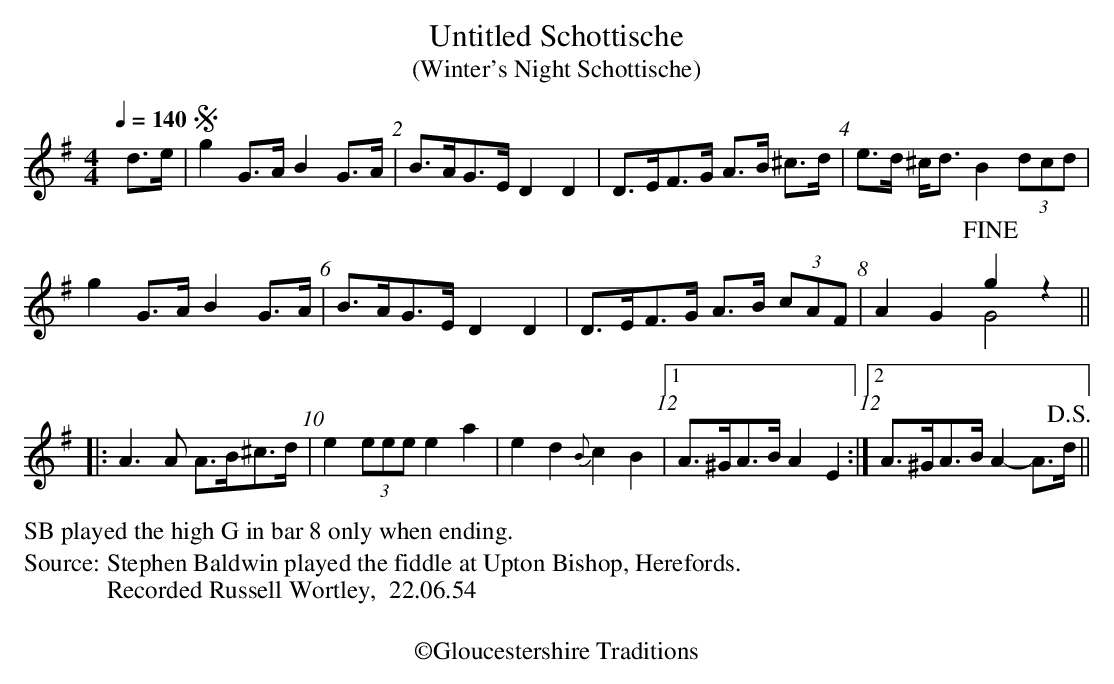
X:1
T:Untitled Schottische
T:(Winter's Night Schottische)
U:N=!fine!
U:Q=!D.S.!
Q:1/4=140
M:4/4
L:1/8
K:G
x/8d>e |S g2 G>A B2 G>A | B>AG>E D2 D2 | D>EF>G A>B ^c>d | e>d ^c<d B2 (3dcd |
 g2 G>A B2 G>A | B>AG>E D2 D2 |D>EF>G A>B (3cAF | A2 G2 Ng2z2 &x4G4 ||
|:A3 A A>B^c>d | e2 (3eee e2 a2 |\
e2 d2 {B }c2 B2 |1 A>^GA>B A2 E2 :|2 A>^GA>B A2-A>Qd ||
